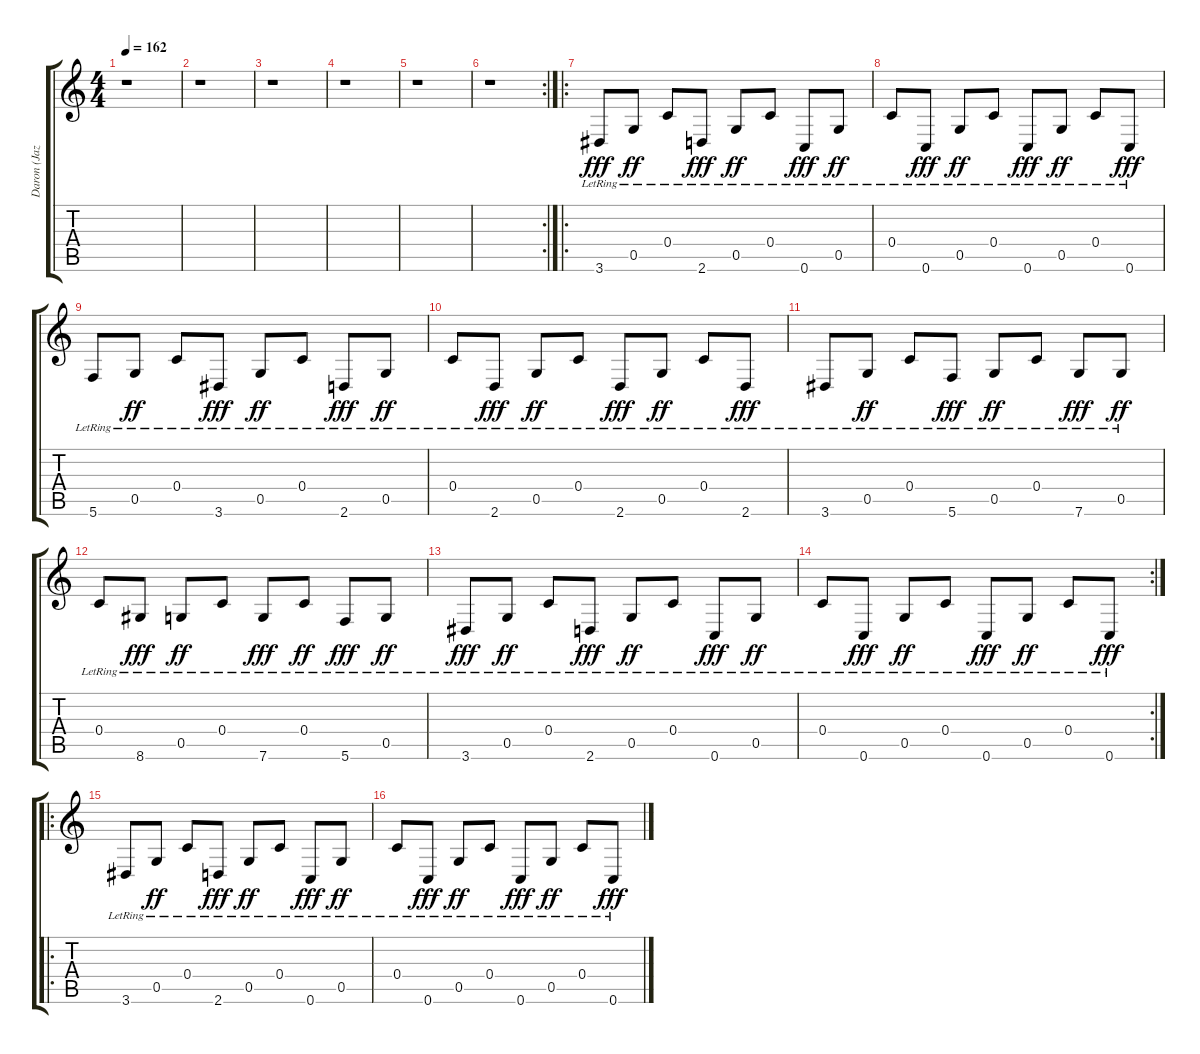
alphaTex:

\track ("Daron (Jazz)" "Daron (Jaz") {instrument electricguitarjazz}
\staff {score tabs}
\tuning (D4 A3 F3 C3 G2 C2) {hide}
\ts (4 4)
\tempo 162
\clef g2
\ks c
r.1{dy fff} |
r.1 |
r.1 |
r.1 |
r.1 |
\rc 2
r.1 |
\ro
3.6{lr}.8 0.5{lr}.8{dy ff} 0.4{lr}.8 2.6{lr}.8{dy fff} 0.5{lr}.8{dy ff} 0.4{lr}.8 0.6{lr}.8{dy fff} 0.5{lr}.8{dy ff} |
0.4{lr}.8 0.6{lr}.8{dy fff} 0.5{lr}.8{dy ff} 0.4{lr}.8 0.6{lr}.8{dy fff} 0.5{lr}.8{dy ff} 0.4{lr}.8 0.6{lr}.8{dy fff} |
5.6{lr}.8 0.5{lr}.8{dy ff} 0.4{lr}.8 3.6{lr}.8{dy fff} 0.5{lr}.8{dy ff} 0.4{lr}.8 2.6{lr}.8{dy fff} 0.5{lr}.8{dy ff} |
0.4{lr}.8 2.6{lr}.8{dy fff} 0.5{lr}.8{dy ff} 0.4{lr}.8 2.6{lr}.8{dy fff} 0.5{lr}.8{dy ff} 0.4{lr}.8 2.6{lr}.8{dy fff} |
3.6{lr}.8 0.5{lr}.8{dy ff} 0.4{lr}.8 5.6{lr}.8{dy fff} 0.5{lr}.8{dy ff} 0.4{lr}.8 7.6{lr}.8{dy fff} 0.5{lr}.8{dy ff} |
0.4{lr}.8 8.6{lr}.8{dy fff} 0.5{lr}.8{dy ff} 0.4{lr}.8 7.6{lr}.8{dy fff} 0.4{lr}.8{dy ff} 5.6{lr}.8{dy fff} 0.5{lr}.8{dy ff} |
3.6{lr}.8{dy fff} 0.5{lr}.8{dy ff} 0.4{lr}.8 2.6{lr}.8{dy fff} 0.5{lr}.8{dy ff} 0.4{lr}.8 0.6{lr}.8{dy fff} 0.5{lr}.8{dy ff} |
\rc 2
0.4{lr}.8 0.6{lr}.8{dy fff} 0.5{lr}.8{dy ff} 0.4{lr}.8 0.6{lr}.8{dy fff} 0.5{lr}.8{dy ff} 0.4{lr}.8 0.6{lr}.8{dy fff} |
\ro
3.6{lr}.8 0.5{lr}.8{dy ff} 0.4{lr}.8 2.6{lr}.8{dy fff} 0.5{lr}.8{dy ff} 0.4{lr}.8 0.6{lr}.8{dy fff} 0.5{lr}.8{dy ff} |
0.4{lr}.8 0.6{lr}.8{dy fff} 0.5{lr}.8{dy ff} 0.4{lr}.8 0.6{lr}.8{dy fff} 0.5{lr}.8{dy ff} 0.4{lr}.8 0.6{lr}.8{dy fff}
